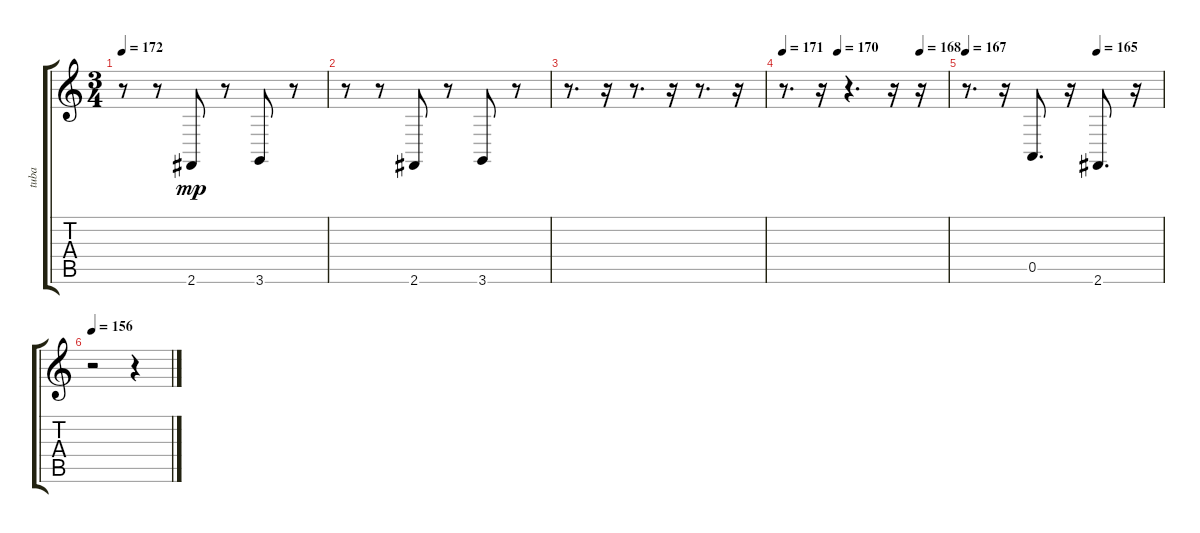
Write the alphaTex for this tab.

\track ("tuba" "tuba") {instrument tuba}
\staff {score tabs}
\tuning (E4 B3 G3 D3 A2 E2) {hide}
\ts (3 4)
\tempo 172
\clef g2
\ks c
r.8{dy mp} r.8 2.6.8 r.8 3.6.8 r.8 |
r.8 r.8 2.6.8 r.8 3.6.8 r.8 |
r.8{d} r.16 r.8{d} r.16 r.8{d} r.16 |
\tempo 171
\tempo (170 0.3333333333333333)
\tempo (168 0.8333333333333334)
r.8{d} r.16 r.4{d} r.16 r.16 |
\tempo 167
\tempo (165 0.6666666666666666)
r.8{d} r.16 0.5.8{d} r.16 2.6.8{d} r.16 |
\tempo 156
r.2 r.4
